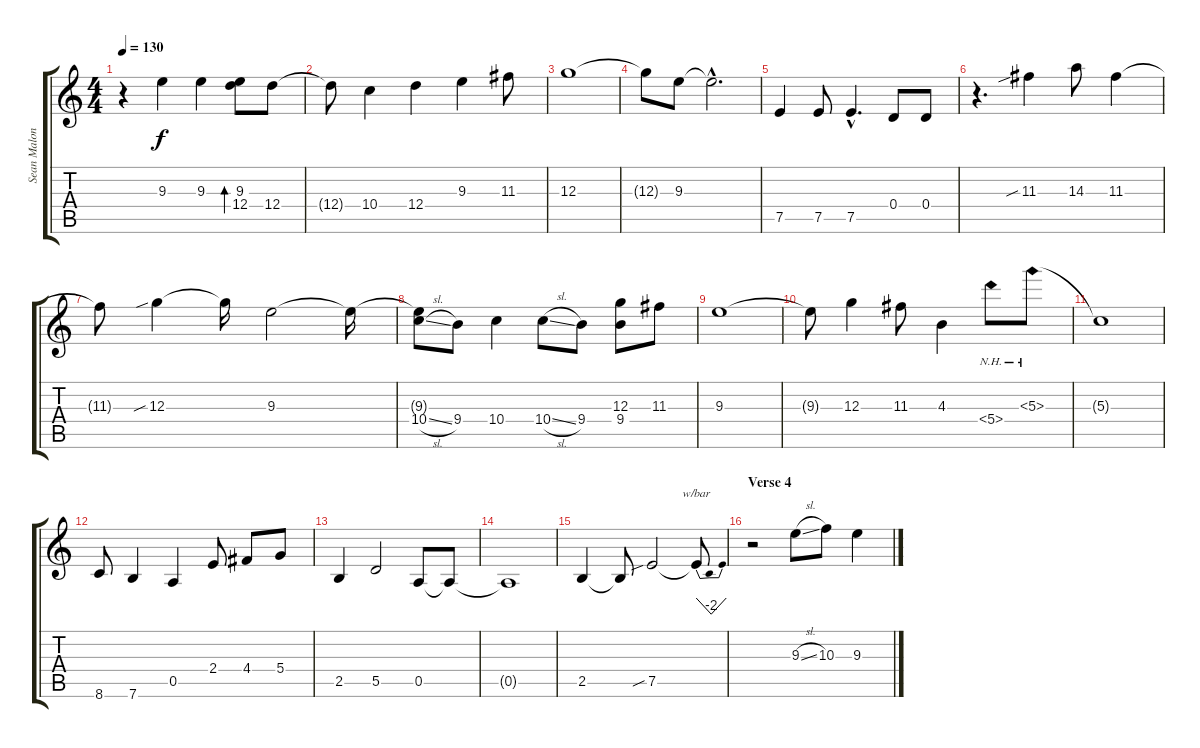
\track ("Sean Malone" "Sean Malon") {instrument fretlessbass}
\staff {score tabs}
\tuning (E4 B3 G3 D3 A2 E2) {hide}
\ts (4 4)
\tempo 130
\clef g2
\ks c
r.4{dy f} 9.3.4 9.3.4 (9.3 12.4).8{bd 240} 12.4.8 |
12.4{t}.8 10.4.4 12.4.4 9.3.4 11.3.8 |
12.3.1 |
12.3{t}.8 9.3.8 9.3{hac t}.2{d} |
7.5.4 7.5.8 7.5{hac}.4{d} 0.4.8 0.4.8 |
r.4{d} 11.3{sib}.4 14.3.8 11.3.4 |
11.3{t}.8 12.3{sib}.4 12.3{t}.16 9.3.2 9.3{t}.16 |
(9.3{t} 10.4{sl}).8 9.4.8 10.4.4 10.4{sl}.8 9.4.8 (12.3 9.4).8 11.3.8 |
9.3.1 |
9.3{t}.8 12.3.4 11.3.8 4.3.4 5.4{nh}.8 5.3{nh}.8 |
5.3{t}.1 |
8.6.8 7.6.4 0.5.4 2.4.8 4.4.8 5.4.8 |
2.5.4 5.5.2 0.5.8 0.5{t}.8 |
0.5{t}.1 |
2.5.4 2.5{t}.8 7.5{sib}.2 7.5{t}.8{tbe (dip default 0 0 30 -8 60 0)} |
\section ("" "Verse 4")
r.2 9.3{sl}.8 10.3.8 9.3.4
